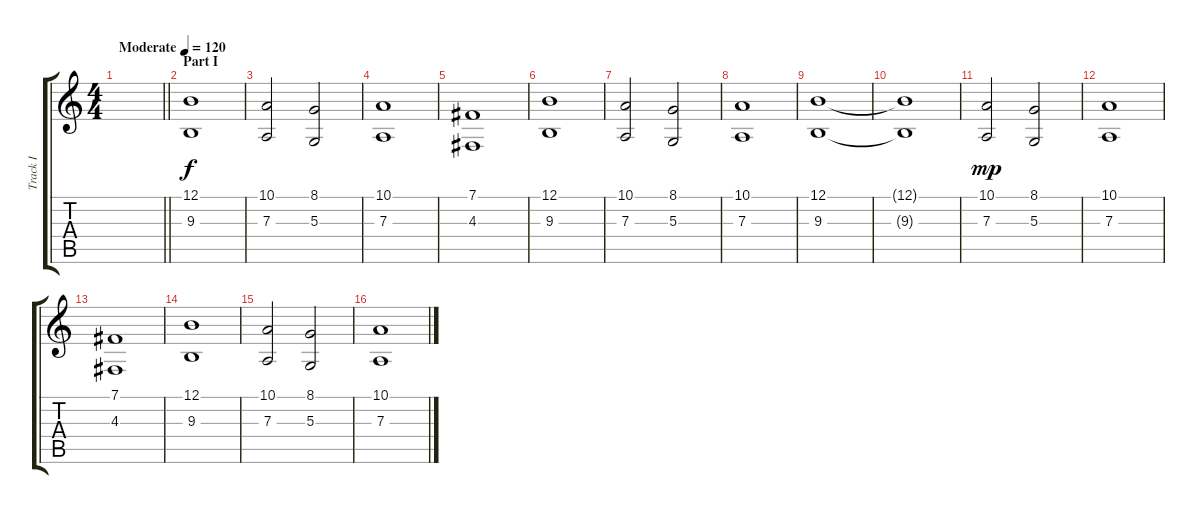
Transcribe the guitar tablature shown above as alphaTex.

\track ("Track I" "Track I") {instrument stringensemble2}
\staff {score tabs}
\tuning (B3 Gb3 D3 A2 E2 B1) {hide}
\ts (4 4)
\tempo (120 "Moderate")
\clef g2
\barLineRight lightlight
\ks c
|
\section ("" "Part I")
(12.1 9.3).1 |
(10.1 7.3).2 (8.1 5.3).2 |
(10.1 7.3).1 |
(7.1 4.3).1 |
(12.1 9.3).1 |
(10.1 7.3).2 (8.1 5.3).2 |
(10.1 7.3).1 |
(12.1 9.3).1 |
(12.1{t} 9.3{t}).1{dy f} |
(10.1 7.3).2{dy mp} (8.1 5.3).2 |
(10.1 7.3).1 |
(7.1 4.3).1 |
(12.1 9.3).1 |
(10.1 7.3).2 (8.1 5.3).2 |
(10.1 7.3).1
